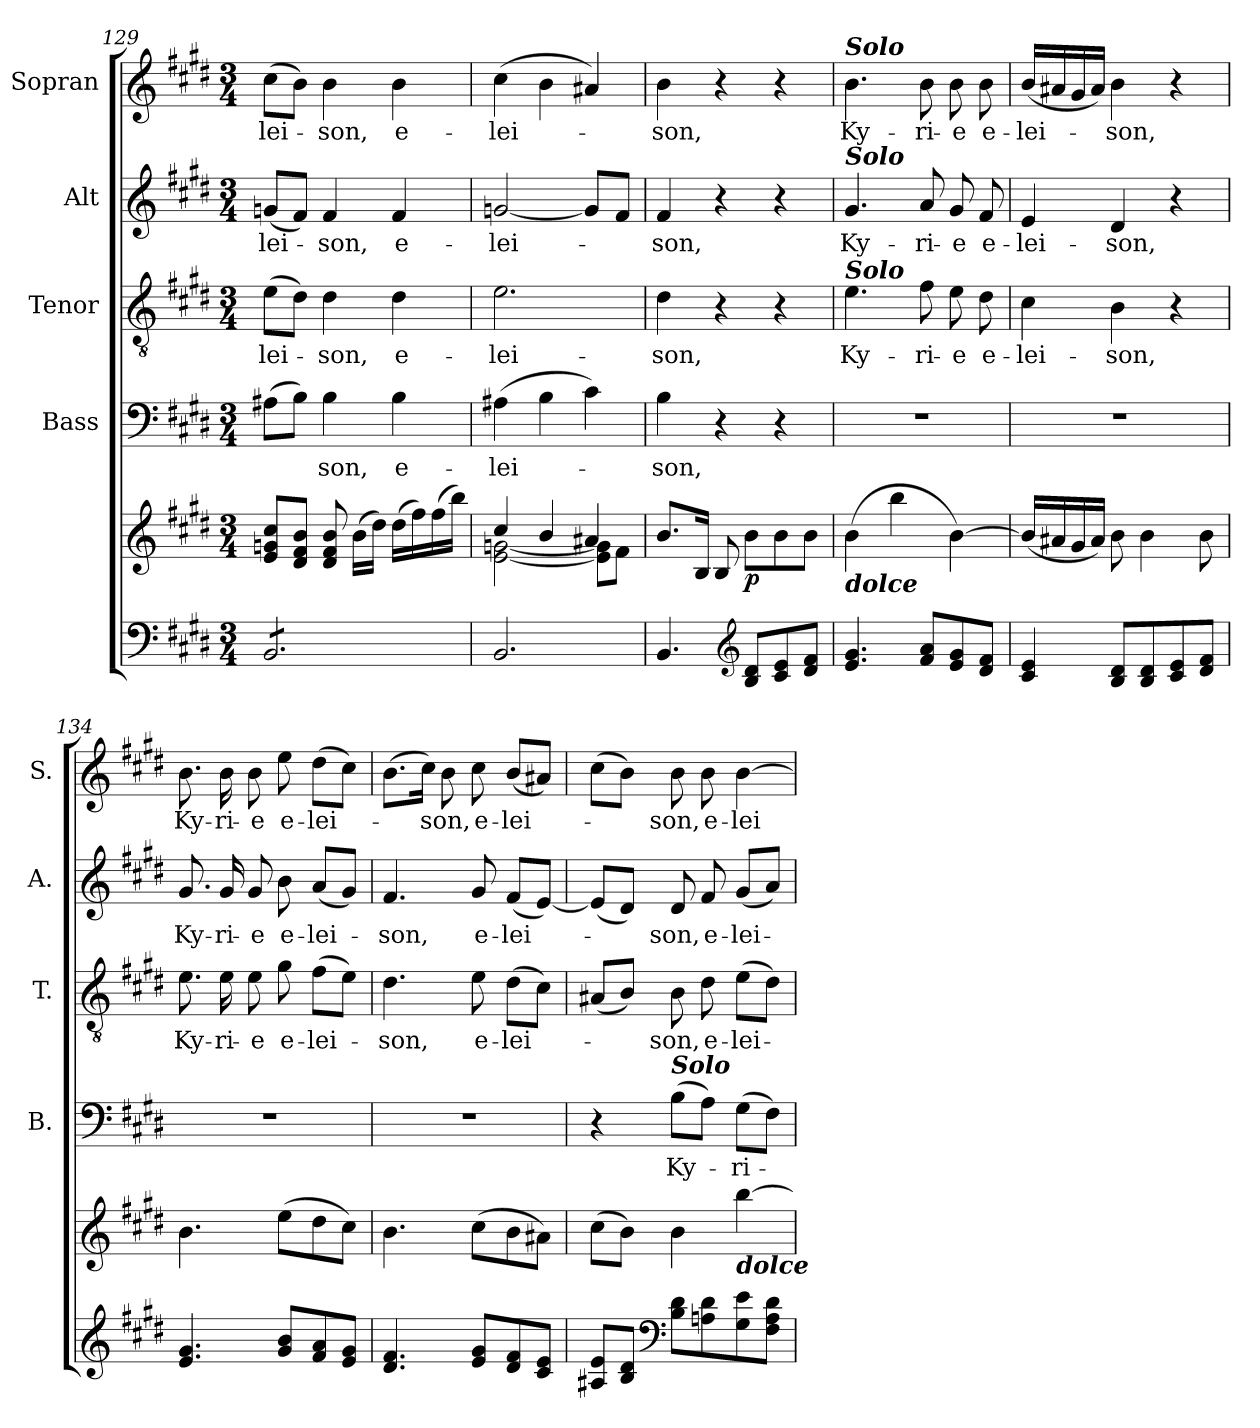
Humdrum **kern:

**kern	**kern	**dynam	**kern	**text	**kern	**text	**kern	**text	**kern	**text
*part5	*part5	*part5	*part4	*part4	*part3	*part3	*part2	*part2	*part1	*part1
*staff6	*staff5	*staff5/6	*staff4	*staff4	*staff3	*staff3	*staff2	*staff2	*staff1	*staff1
*	*	*	*I"Bass	*	*I"Tenor	*	*I"Alt	*	*I"Sopran	*
*	*	*	*I'B.	*	*I'T.	*	*I'A.	*	*I'S.	*
*clefF4	*clefG2	*	*clefF4	*	*clefGv2	*	*clefG2	*	*clefG2	*
*k[f#c#g#d#]	*k[f#c#g#d#]	*	*k[f#c#g#d#]	*	*k[f#c#g#d#]	*	*k[f#c#g#d#]	*	*k[f#c#g#d#]	*
*E:	*E:	*	*E:	*	*E:	*	*E:	*	*E:	*
*M3/4	*M3/4	*	*M3/4	*	*M3/4	*	*M3/4	*	*M3/4	*
=129	=129	=129	=129	=129	=129	=129	=129	=129	=129	=129
!	!	!	!	!	!	!LO:LY:b	!	!LO:LY:b	!	!LO:LY:b
*tremolo	*	*	*	*	*	*	*	*	*	*
8BB/L	8e/ 8gn/ 8cc#/L	.	(>8A#X\L	.	(>8e\L	-lei-	(<8gn/L	-lei-	(>8cc#\L	-lei-
8BB/	8d#/ 8f#/ 8b/J	.	8B\J)	.	8d#\J)	.	8f#/J)	.	8b\J)	.
!	!	!	!	!LO:LY:b	!	!LO:LY:b	!	!LO:LY:b	!	!LO:LY:b
8BB/	8d#/ 8f#/ 8b/	.	4B\	-son,	4d#\	-son,	4f#/	-son,	4b\	-son,
8BB/	(>16b\LL	.	.	.	.	.	.	.	.	.
.	16dd#\JJ)	.	.	.	.	.	.	.	.	.
!	!	!	!	!LO:LY:b	!	!LO:LY:b	!	!LO:LY:b	!	!LO:LY:b
8BB/	(>16dd#\LL	.	4B\	e-	4d#\	e-	4f#/	e-	4b\	e-
.	16ff#\)	.	.	.	.	.	.	.	.	.
8BB/J	(>16ff#\	.	.	.	.	.	.	.	.	.
*Xtremolo	*	*	*	*	*	*	*	*	*	*
.	16bb\JJ)	.	.	.	.	.	.	.	.	.
!!LO:LB:g=z
=130	=130	=130	=130	=130	=130	=130	=130	=130	=130	=130
*	*^	*	*	*	*	*	*	*	*	*
!	!	!	!	!	!LO:LY:b	!	!LO:LY:b	!	!LO:LY:b	!	!LO:LY:b
2.BB/	4cc#/	[<2e\ [<2gn\	.	(>4A#X\	-lei-	2.e\	-lei-	[2gn/	-lei-	(>4cc#\	-lei-
.	4b/	.	.	4B\	.	.	.	.	.	4b\	.
.	4a#X/	8e\] 8g\]L	.	4c#\)	.	.	.	8g/L]	.	4a#X/)	.
.	.	8f#\J	.	.	.	.	.	8f#/J	.	.	.
=131	=131	=131	=131	=131	=131	=131	=131	=131	=131	=131	=131
!	!	!	!	!	!LO:LY:b	!	!LO:LY:b	!	!LO:LY:b	!	!LO:LY:b
*	*v	*v	*	*	*	*	*	*	*	*	*
4.BB/	8.b/L	.	4B\	-son,	4d#\	-son,	4f#/	-son,	4b\	-son,
.	16B/Jk	.	.	.	.	.	.	.	.	.
.	8B/	.	4r	.	4r	.	4r	.	4r	.
*clefG2	*	*	*	*	*	*	*	*	*	*
!	!	!LO:DY:b	!	!	!	!	!	!	!	!
8B/ 8d#/L	8b\L	p	.	.	.	.	.	.	.	.
8c#/ 8e/	8b\	.	4r	.	4r	.	4r	.	4r	.
8d#/ 8f#/J	8b\J	.	.	.	.	.	.	.	.	.
=132	=132	=132	=132	=132	=132	=132	=132	=132	=132	=132
!	!	!	!	!	!	!	!	!	!LO:TX:a:Bi:t=Solo	!
!	!	!	!	!	!	!	!LO:TX:a:Bi:t=Solo	!	!	!
!	!	!	!	!	!LO:TX:a:Bi:t=Solo	!	!	!	!	!
!	!LO:TX:b:Bi:t=dolce	!	!	!	!	!	!	!	!	!
!	!	!	!	!	!	!LO:LY:b	!	!LO:LY:b	!	!LO:LY:b
4.e/ 4.g#/	(>4b\	.	2.r	.	4.e\	Ky-	4.g#/	Ky-	4.b\	Ky-
.	4bb\	.	.	.	.	.	.	.	.	.
!	!	!	!	!	!	!LO:LY:b	!	!LO:LY:b	!	!LO:LY:b
8f#/ 8a/L	.	.	.	.	8f#\	-ri-	8a/	-ri-	8b\	-ri-
!	!	!	!	!	!	!LO:LY:b	!	!LO:LY:b	!	!LO:LY:b
8e/ 8g#/	[4b\)	.	.	.	8e\	-e	8g#/	-e	8b\	-e
!	!	!	!	!	!	!LO:LY:b	!	!LO:LY:b	!	!LO:LY:b
8d#/ 8f#/J	.	.	.	.	8d#\	e-	8f#/	e-	8b\	e-
=133	=133	=133	=133	=133	=133	=133	=133	=133	=133	=133
!	!	!	!	!	!	!LO:LY:b	!	!LO:LY:b	!	!LO:LY:b
4c#/ 4e/	(<16b/LL]	.	2.r	.	4c#\	-lei-	4e/	-lei-	(<16b/LL	-lei-
.	16a#X/	.	.	.	.	.	.	.	16a#X/	.
.	16g#/	.	.	.	.	.	.	.	16g#/	.
.	16a#/JJ)	.	.	.	.	.	.	.	16a#/JJ)	.
!	!	!	!	!	!	!LO:LY:b	!	!LO:LY:b	!	!LO:LY:b
8B/ 8d#/L	8b\	.	.	.	4B\	-son,	4d#/	-son,	4b\	-son,
8B/ 8d#/	4b\	.	.	.	.	.	.	.	.	.
8c#/ 8e/	.	.	.	.	4r	.	4r	.	4r	.
8d#/ 8f#/J	8b\	.	.	.	.	.	.	.	.	.
=134	=134	=134	=134	=134	=134	=134	=134	=134	=134	=134
!	!	!	!	!	!	!LO:LY:b	!	!LO:LY:b	!	!LO:LY:b
4.e/ 4.g#/	4.b\	.	2.r	.	8.e\	Ky-	8.g#/	Ky-	8.b\	Ky-
!	!	!	!	!	!	!LO:LY:b	!	!LO:LY:b	!	!LO:LY:b
.	.	.	.	.	16e\	-ri-	16g#/	-ri-	16b\	-ri-
!	!	!	!	!	!	!LO:LY:b	!	!LO:LY:b	!	!LO:LY:b
.	.	.	.	.	8e\	-e	8g#/	-e	8b\	-e
!	!	!	!	!	!	!LO:LY:b	!	!LO:LY:b	!	!LO:LY:b
8g#/ 8b/L	(>8ee\L	.	.	.	8g#\	e-	8b\	e-	8ee\	e-
!	!	!	!	!	!	!LO:LY:b	!	!LO:LY:b	!	!LO:LY:b
8f#/ 8a/	8dd#\	.	.	.	(>8f#\L	-lei-	(<8a/L	-lei-	(>8dd#\L	-lei-
8e/ 8g#/J	8cc#\J)	.	.	.	8e\J)	.	8g#/J)	.	8cc#\J)	.
!!LO:PB:g=z
=135	=135	=135	=135	=135	=135	=135	=135	=135	=135	=135
!	!	!	!	!	!	!LO:LY:b	!	!LO:LY:b	!	!
4.d#/ 4.f#/	4.b\	.	2.r	.	4.d#\	-son,	4.f#/	-son,	(>8.b\L	.
.	.	.	.	.	.	.	.	.	16cc#\Jk)	.
!	!	!	!	!	!	!	!	!	!	!LO:LY:b
.	.	.	.	.	.	.	.	.	8b\	-son,
!	!	!	!	!	!	!LO:LY:b	!	!LO:LY:b	!	!LO:LY:b
8e/ 8g#/L	(>8cc#\L	.	.	.	8e\	e-	8g#/	e-	8cc#\	e-
!	!	!	!	!	!	!LO:LY:b	!	!LO:LY:b	!	!LO:LY:b
8d#/ 8f#/	8b\	.	.	.	(>8d#\L	-lei-	(<8f#/L	-lei-	(<8b/L	-lei-
8c#/ 8e/J	8a#X\J)	.	.	.	8c#\J)	.	[8e/J)	.	8a#X/J)	.
=136	=136	=136	=136	=136	=136	=136	=136	=136	=136	=136
8A#X/ 8e/L	(>8cc#\L	.	4r	.	(<8A#X/L	.	(<8e/L]	.	(>8cc#\L	.
8B/ 8d#/J	8b\J)	.	.	.	8B/J)	.	8d#/J)	.	8b\J)	.
*clefF4	*	*	*	*	*	*	*	*	*	*
!	!	!	!LO:TX:a:Bi:t=Solo	!	!	!	!	!	!	!
!	!	!	!	!LO:LY:b	!	!LO:LY:b	!	!LO:LY:b	!	!LO:LY:b
8B\ 8d#\L	4b\	.	(>8B\L	Ky-	8B\	-son,	8d#/	-son,	8b\	-son,
!	!	!	!	!	!	!LO:LY:b	!	!LO:LY:b	!	!LO:LY:b
8An\ 8d#\	.	.	8A\J)	.	8d#\	e-	8f#/	e-	8b\	e-
!	!LO:TX:b:Bi:t=dolce	!	!	!	!	!	!	!	!	!
!	!	!	!	!LO:LY:b	!	!LO:LY:b	!	!LO:LY:b	!	!LO:LY:b
8G#\ 8e\	[4bb\	.	(>8G#\L	-ri-	(>8e\L	-lei-	(<8g#/L	-lei-	[4b\	-lei-
8F#\ 8A\ 8d#\J	.	.	8F#\J)	.	8d#\J)	.	8a/J)	.	.	.
=	=	=	=	=	=	=	=	=	=	=
*-	*-	*-	*-	*-	*-	*-	*-	*-	*-	*-
